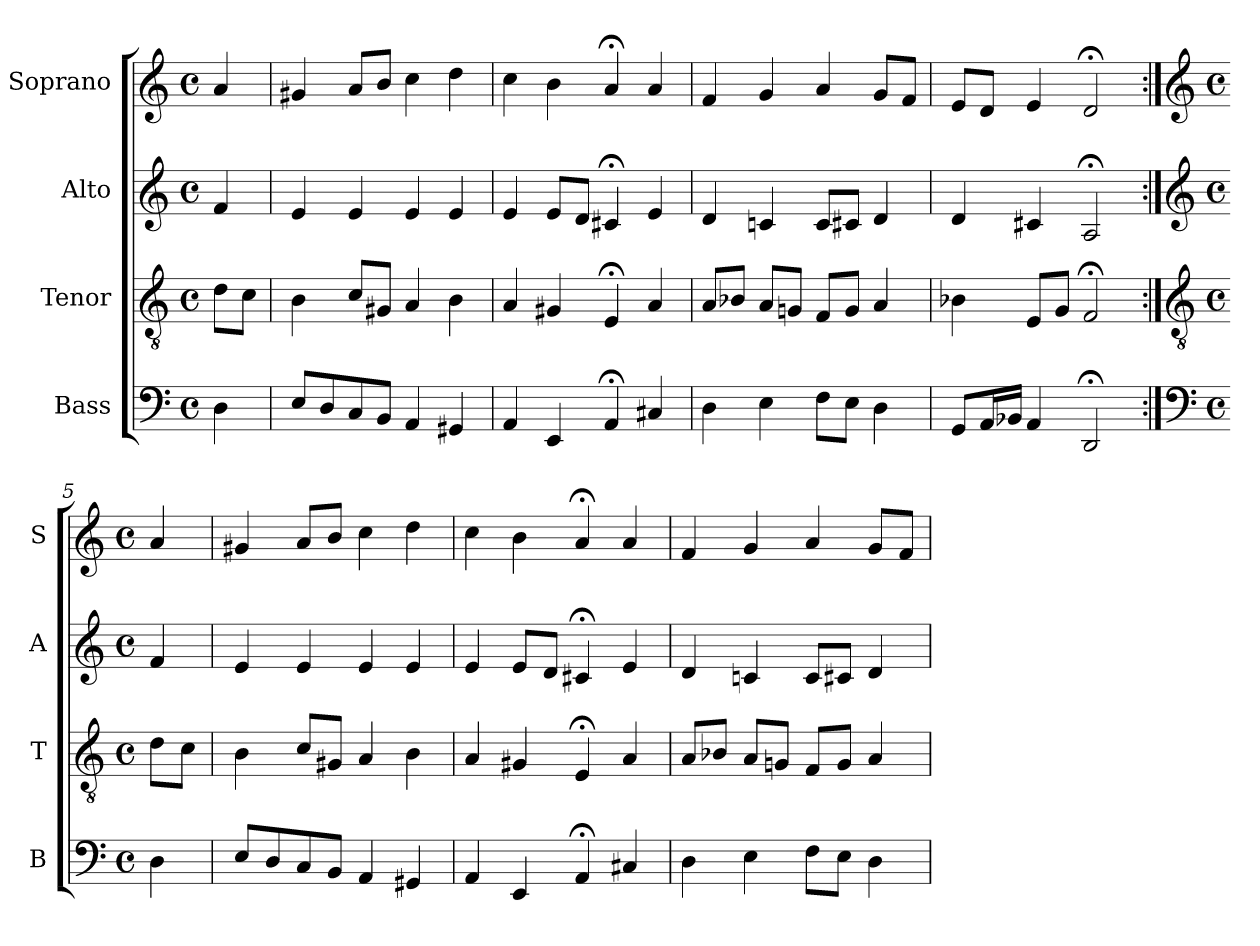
**kern	**kern	**kern	**kern
*part4	*part3	*part2	*part1
*staff4	*staff3	*staff2	*staff1
*I"Bass	*I"Tenor	*I"Alto	*I"Soprano
*I'B	*I'T	*I'A	*I'S
*clefF4	*clefGv2	*clefG2	*clefG2
*k[]	*k[]	*k[]	*k[]
*D:dor	*D:dor	*D:dor	*D:dor
*M4/4	*M4/4	*M4/4	*M4/4
*met(c)	*met(c)	*met(c)	*met(c)
*MM100	*MM100	*MM100	*MM100
=	=	=	=
4D	8dL	4f	4a
.	8cJ	.	.
=1	=1	=1	=1
8EL	4B	4e	4g#X
8D	.	.	.
8C	8cL	4e	8aL
8BBJ	8G#XJ	.	8bJ
4AA	4A	4e	4cc
4GG#X	4B	4e	4dd
=2	=2	=2	=2
4AA	4A	4e	4cc
4EE	4G#X	8eL	4b
.	.	8dJ	.
4AA;<	4E;<	4c#X;<	4a;<
4C#X	4A	4e	4a
=3	=3	=3	=3
4D	8AL	4d	4f
.	8B-XJ	.	.
4E	8AL	4cn	4g
.	8GnJ	.	.
8FL	8FL	8cL	4a
8EJ	8GJ	8c#XJ	.
4D	4A	4d	8gL
.	.	.	8fJ
=4	=4	=4	=4
8GGL	4B-X	4d	8eL
16AAL	.	.	8dJ
16BB-XJJ	.	.	.
4AA	8EL	4c#X	4e
.	8GJ	.	.
2DD;<	2F;<	2A;<	2d;<
=5:|!	=5:|!	=5:|!	=5:|!
*clefF4	*clefGv2	*clefG2	*clefG2
*k[]	*k[]	*k[]	*k[]
*D:dor	*D:dor	*D:dor	*D:dor
*M4/4	*M4/4	*M4/4	*M4/4
*met(c)	*met(c)	*met(c)	*met(c)
*	*	*	*MM100
4D	8dL	4f	4a
.	8cJ	.	.
=1	=1	=1	=1
8EL	4B	4e	4g#X
8D	.	.	.
8C	8cL	4e	8aL
8BBJ	8G#XJ	.	8bJ
4AA	4A	4e	4cc
4GG#X	4B	4e	4dd
=2	=2	=2	=2
4AA	4A	4e	4cc
4EE	4G#X	8eL	4b
.	.	8dJ	.
4AA;<	4E;<	4c#X;<	4a;<
4C#X	4A	4e	4a
=3	=3	=3	=3
4D	8AL	4d	4f
.	8B-XJ	.	.
4E	8AL	4cn	4g
.	8GnJ	.	.
8FL	8FL	8cL	4a
8EJ	8GJ	8c#XJ	.
4D	4A	4d	8gL
.	.	.	8fJ
=	=	=	=
*-	*-	*-	*-
